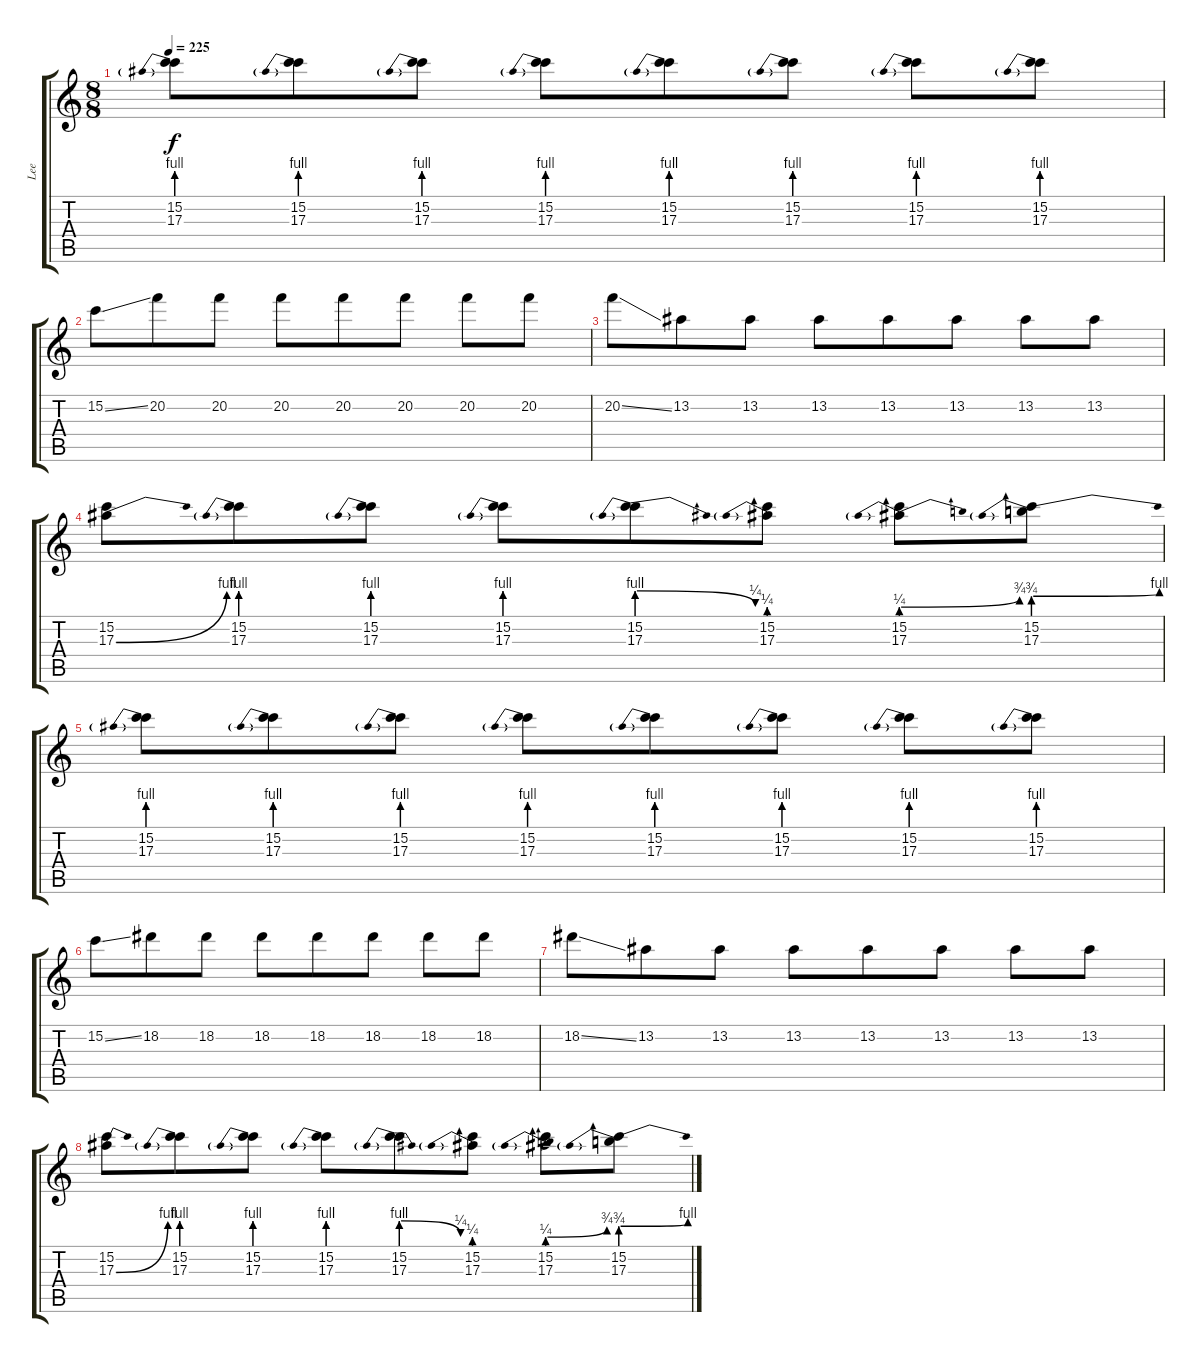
\track ("Lee" "Lee") {instrument overdrivenguitar}
\staff {score tabs}
\tuning (D4 A3 F3 C3 G2 C2) {hide}
\ts (8 8)
\tempo 225
\clef g2
\ks c
(15.2 17.3{be (prebend 0 4 60 4)}).8{dy f} (15.2 17.3{be (prebend 0 4 60 4)}).8 (15.2 17.3{be (prebend 0 4 60 4)}).8 (15.2 17.3{be (prebend 0 4 60 4)}).8 (15.2 17.3{be (prebend 0 4 60 4)}).8 (15.2 17.3{be (prebend 0 4 60 4)}).8 (15.2 17.3{be (prebend 0 4 60 4)}).8 (15.2 17.3{be (prebend 0 4 60 4)}).8 |
15.2{ss}.8 20.2.8 20.2.8 20.2.8 20.2.8 20.2.8 20.2.8 20.2.8 |
20.2{ss}.8 13.2.8 13.2.8 13.2.8 13.2.8 13.2.8 13.2.8 13.2.8 |
(15.2 17.3{be (bend 0 0 60 4)}).8 (15.2 17.3{be (prebend 0 4 60 4)}).8 (15.2 17.3{be (prebend 0 4 60 4)}).8 (15.2 17.3{be (prebend 0 4 60 4)}).8 (15.2 17.3{be (prebendrelease 0 4 60 1)}).8 (15.2 17.3{be (prebend 0 1 60 1)}).8 (15.2 17.3{be (prebendbend 0 1 60 3)}).8 (15.2 17.3{be (prebendbend 0 3 60 4)}).8 |
(15.2 17.3{be (prebend 0 4 60 4)}).8 (15.2 17.3{be (prebend 0 4 60 4)}).8 (15.2 17.3{be (prebend 0 4 60 4)}).8 (15.2 17.3{be (prebend 0 4 60 4)}).8 (15.2 17.3{be (prebend 0 4 60 4)}).8 (15.2 17.3{be (prebend 0 4 60 4)}).8 (15.2 17.3{be (prebend 0 4 60 4)}).8 (15.2 17.3{be (prebend 0 4 60 4)}).8 |
15.2{ss}.8 18.2.8 18.2.8 18.2.8 18.2.8 18.2.8 18.2.8 18.2.8 |
18.2{ss}.8 13.2.8 13.2.8 13.2.8 13.2.8 13.2.8 13.2.8 13.2.8 |
(15.2 17.3{be (bend 0 0 60 4)}).8 (15.2 17.3{be (prebend 0 4 60 4)}).8 (15.2 17.3{be (prebend 0 4 60 4)}).8 (15.2 17.3{be (prebend 0 4 60 4)}).8 (15.2 17.3{be (prebendrelease 0 4 60 1)}).8 (15.2 17.3{be (prebend 0 1 60 1)}).8 (15.2 17.3{be (prebendbend 0 1 60 3)}).8 (15.2 17.3{be (prebendbend 0 3 60 4)}).8
